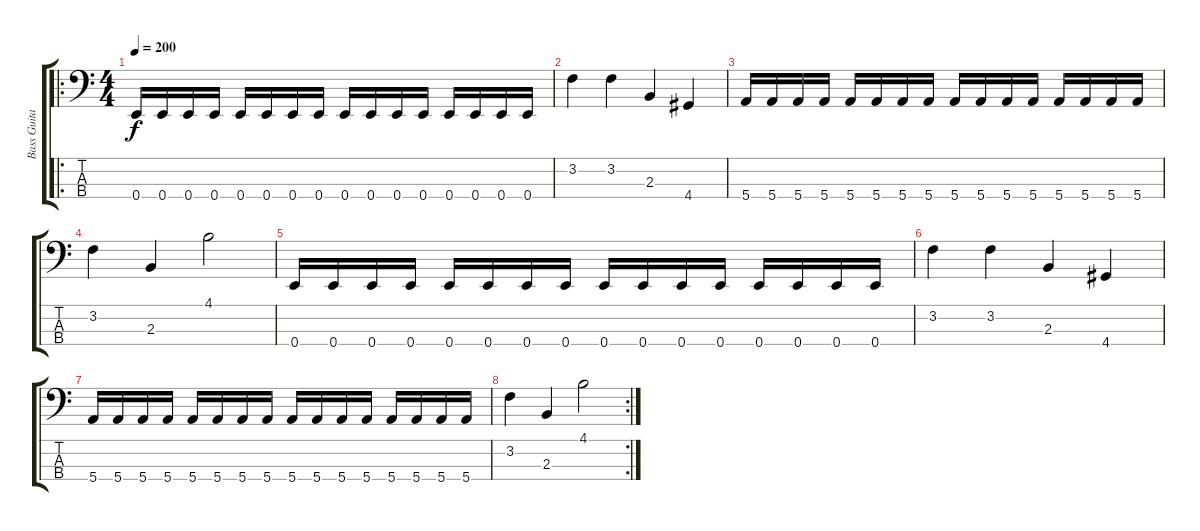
\track ("Bass Guitar" "Bass Guita") {instrument electricbasspick}
\staff {score tabs}
\tuning (G2 D2 A1 E1) {hide}
\ro
\ts (4 4)
\tempo 200
\clef f4
\ks c
0.4.16{dy f} 0.4.16 0.4.16 0.4.16 0.4.16 0.4.16 0.4.16 0.4.16 0.4.16 0.4.16 0.4.16 0.4.16 0.4.16 0.4.16 0.4.16 0.4.16 |
3.2.4 3.2.4 2.3.4 4.4.4 |
5.4.16 5.4.16 5.4.16 5.4.16 5.4.16 5.4.16 5.4.16 5.4.16 5.4.16 5.4.16 5.4.16 5.4.16 5.4.16 5.4.16 5.4.16 5.4.16 |
3.2.4 2.3.4 4.1.2 |
0.4.16 0.4.16 0.4.16 0.4.16 0.4.16 0.4.16 0.4.16 0.4.16 0.4.16 0.4.16 0.4.16 0.4.16 0.4.16 0.4.16 0.4.16 0.4.16 |
3.2.4 3.2.4 2.3.4 4.4.4 |
5.4.16 5.4.16 5.4.16 5.4.16 5.4.16 5.4.16 5.4.16 5.4.16 5.4.16 5.4.16 5.4.16 5.4.16 5.4.16 5.4.16 5.4.16 5.4.16 |
\rc 2
3.2.4 2.3.4 4.1.2
